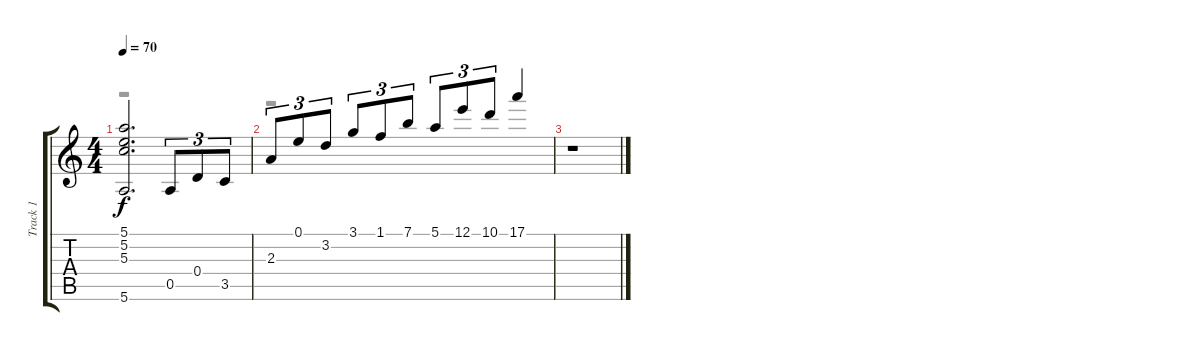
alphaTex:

\track ("Track 1" "Track 1") {instrument acousticguitarsteel}
\staff {score tabs}
\tuning (E4 B3 G3 D3 A2 E2) {hide}
\voice
\ts (4 4)
\tempo 70
\clef g2
\ks c
(5.1 5.2 5.3 5.6).2{d dy f} 0.5.8{tu (3 2)} 0.4.8{tu (3 2)} 3.5.8{tu (3 2)} |
2.3.8{tu (3 2)} 0.1.8{tu (3 2) beam merge} 3.2.8{tu (3 2)} 3.1.8{tu (3 2)} 1.1.8{tu (3 2)} 7.1.8{tu (3 2)} 5.1.8{tu (3 2)} 12.1.8{tu (3 2)} 10.1.8{tu (3 2)} 17.1.4 |
r.1
\voice
\clef g2
\ottava regular
\simile none
\ks c
r.1{dy f} |
r.1 |
r.1
